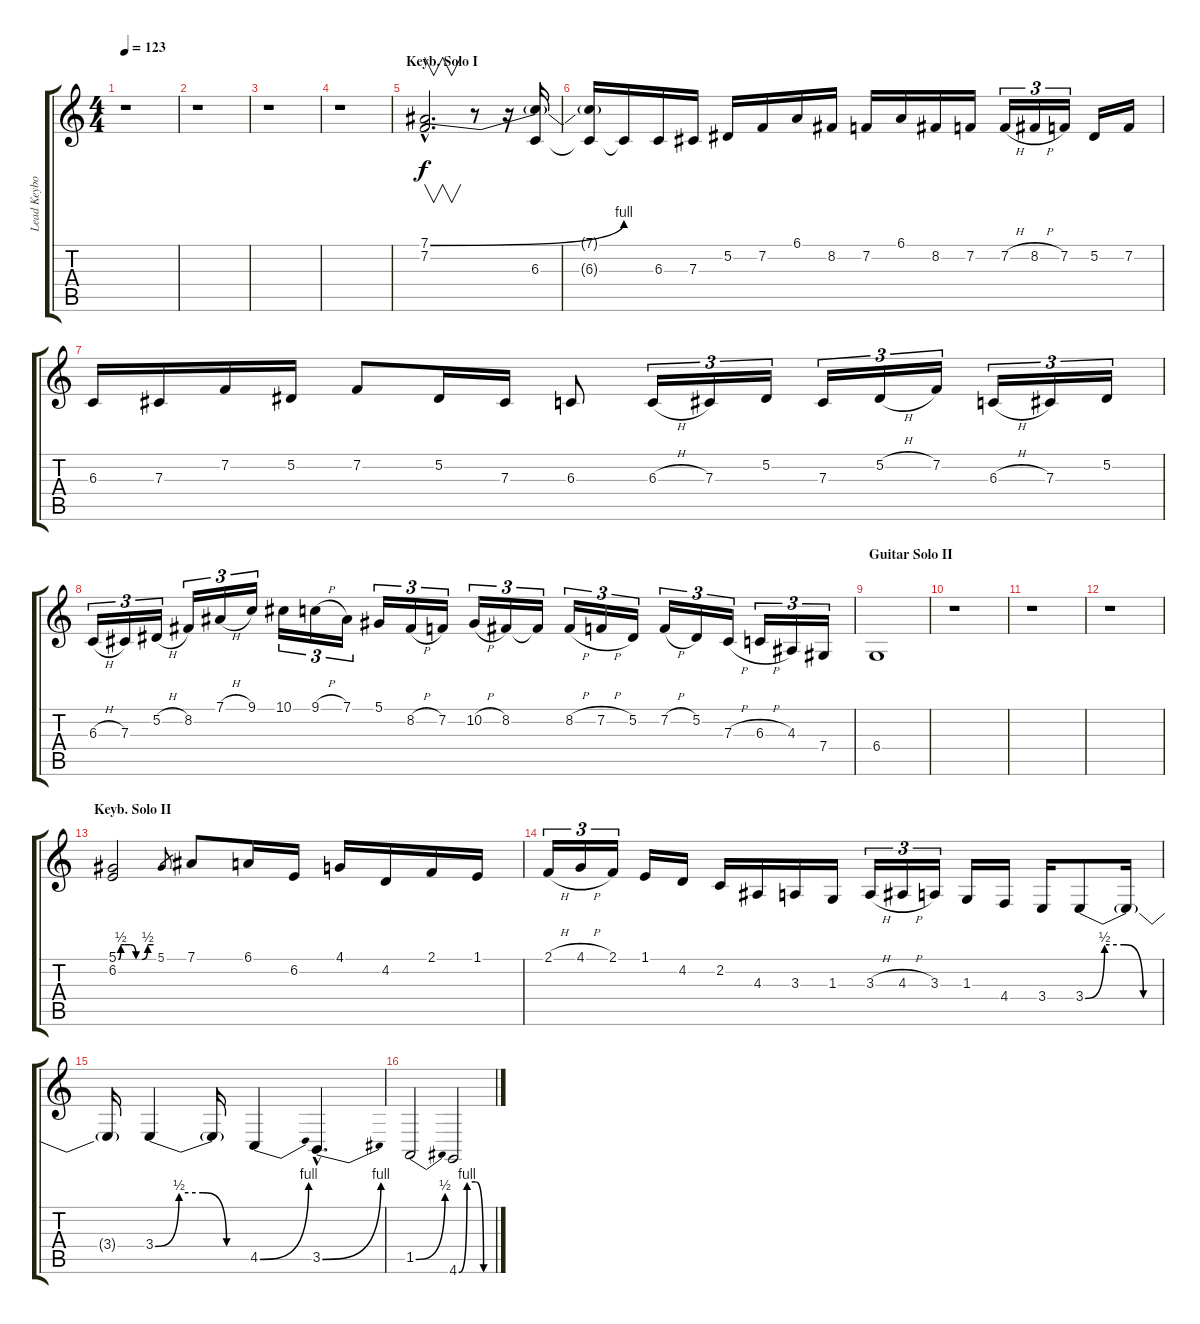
\track ("Lead Keyboard" "Lead Keybo") {instrument lead2sawtooth}
\staff {score tabs}
\tuning (Eb4 Bb3 Gb3 Db3 Ab2 Eb2) {hide}
\ts (4 4)
\tempo 123
\clef g2
\ks c
r.1{dy f} |
r.1 |
r.1 |
r.1 |
\section ("" "Keyb. Solo I")
(7.1{be (bend 0 0 60 4) hac} 7.2{hac}).2{v d volume 16 instrument lead2sawtooth} r.8 r.16 (7.1{t} 6.3).16 |
(7.1{t} 6.3{t}).16 6.3{t}.16 6.3.16 7.3.16 5.2.16 7.2.16 6.1.16 8.2.16 7.2.16 6.1.16 8.2.16 7.2.16 7.2{h}.16{tu (3 2)} 8.2{h}.16{tu (3 2)} 7.2.16{tu (3 2)} 5.2.16 7.2.16 |
6.3.16 7.3.16 7.2.16 5.2.16 7.2.8 5.2.16 7.3.16 6.3.8 6.3{h}.16{tu (3 2)} 7.3.16{tu (3 2)} 5.2.16{tu (3 2)} 7.3.16{tu (3 2)} 5.2{h}.16{tu (3 2)} 7.2.16{tu (3 2)} 6.3{h}.16{tu (3 2)} 7.3.16{tu (3 2)} 5.2.16{tu (3 2)} |
6.3{h}.16{tu (3 2)} 7.3.16{tu (3 2)} 5.2{h}.16{tu (3 2)} 8.2.16{tu (3 2)} 7.1{h}.16{tu (3 2)} 9.1.16{tu (3 2)} 10.1.16{tu (3 2)} 9.1{h}.16{tu (3 2)} 7.1.16{tu (3 2)} 5.1.16{tu (3 2)} 8.2{h}.16{tu (3 2)} 7.2.16{tu (3 2)} 10.2{h}.16{tu (3 2)} 8.2.16{tu (3 2)} 8.2{t}.16{tu (3 2)} 8.2{h}.16{tu (3 2)} 7.2{h}.16{tu (3 2)} 5.2.16{tu (3 2)} 7.2{h}.16{tu (3 2)} 5.2.16{tu (3 2)} 7.3{h}.16{tu (3 2)} 6.3{h}.16{tu (3 2)} 4.3.16{tu (3 2)} 7.4.16{tu (3 2)} |
\section ("" "Guitar Solo II")
6.4.1 |
r.1 |
r.1 |
r.1 |
\section ("" "Keyb. Solo II")
(5.1{be (custom 0 0 4 2 10 2 20 2 30 0 40 0 50 2 60 2)} 6.2).2 5.1.8{gr} 7.1.8 6.1.16 6.2.16 4.1.16 4.2.16 2.1.16 1.1.16 |
2.1{h}.16{tu (3 2)} 4.1{h}.16{tu (3 2)} 2.1.16{tu (3 2)} 1.1.16 4.2.16 2.2.16 4.3.16 3.3.16 1.3.16 3.3{h}.16{tu (3 2)} 4.3{h}.16{tu (3 2)} 3.3.16{tu (3 2)} 1.3.16 4.4.16 3.4.16 3.4{be (custom 0 0 15 2 30 2 45 0 60 0)}.8 3.4{t}.16 |
3.4{t}.16 3.4{be (custom 0 0 15 2 30 2 45 0 60 0)}.4 3.4{t}.16 4.5{be (bend 0 0 60 4)}.4 3.5{be (bend 0 0 60 4) hac}.4{d} |
1.5{be (bend 0 0 60 2)}.2 4.6{be (custom 0 0 15 4 30 4 45 0 60 0)}.2
